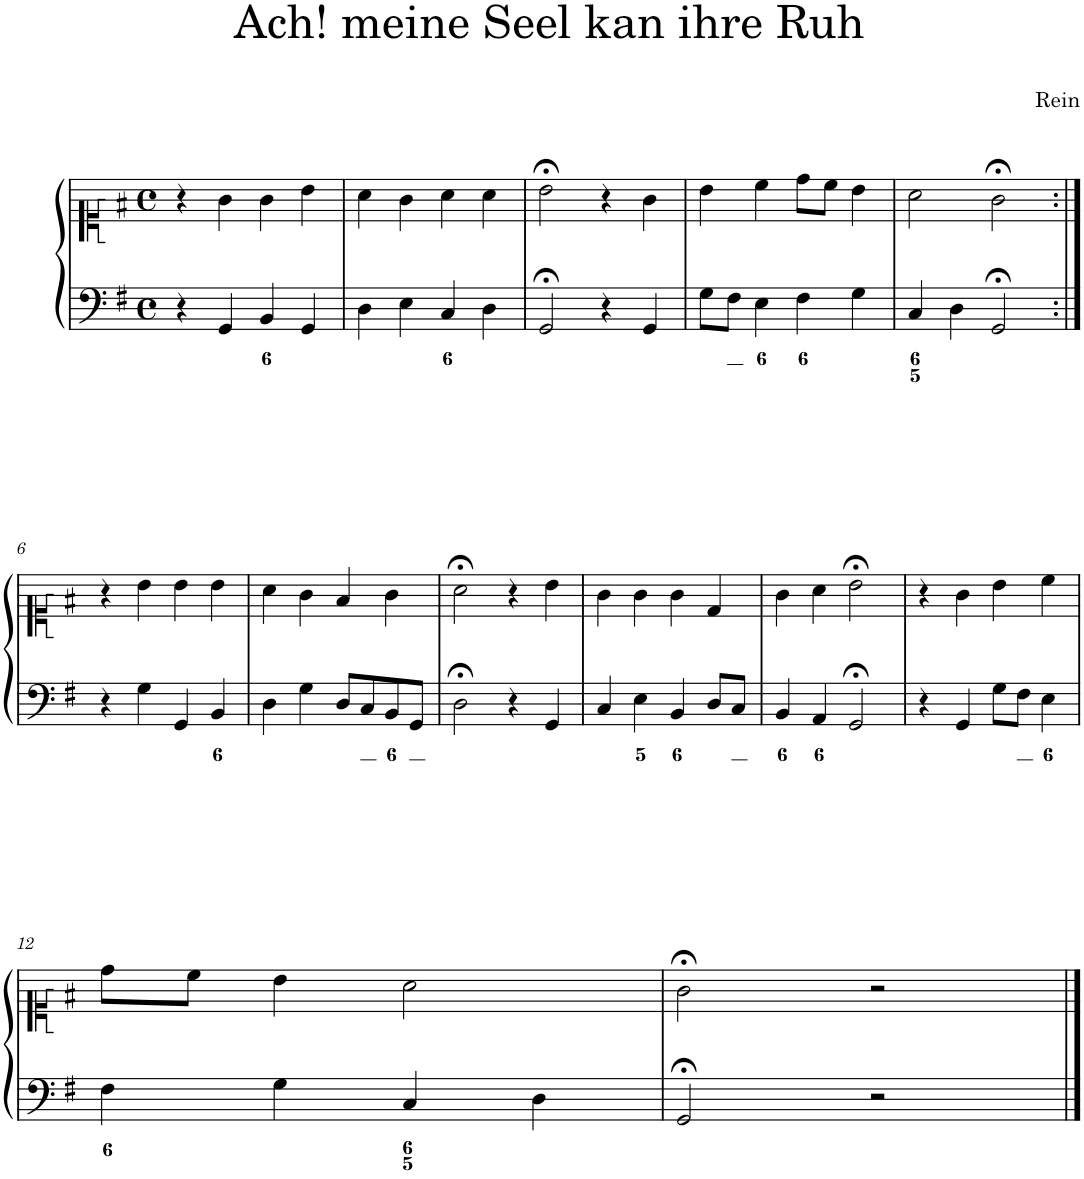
**kern	**kern
*part1	*part1
*staff2	*staff1
*I"Piano	*
*I'Pno.	*
*clefF4	*clefC1
*k[f#]	*k[f#]
*M4/4	*M4/4
*met(c)	*met(c)
=1	=1
4r	4r
4GG/	4g\
4BB/	4g\
4GG/	4b\
=2	=2
4D\	4a\
4E\	4g\
4C/	4a\
4D\	4a\
=3	=3
2GG;</	2b;<\
4r	4r
4GG/	4g\
=4	=4
8G\L	4b\
8F#\J	.
4E\	4cc\
4F#\	8dd\L
.	8cc\J
4G\	4b\
=5	=5
4C/	2a\
4D\	.
2GG;</	2g;<\
!!LO:LB:g=z
=6:|!	=6:|!
4r	4r
4G\	4b\
4GG/	4b\
4BB/	4b\
=7	=7
4D\	4a\
4G\	4g\
8D/L	4f#/
8C/	.
8BB/	4g\
8GG/J	.
=8	=8
2D;<\	2a;<\
4r	4r
4GG/	4b\
=9	=9
4C/	4g\
4E\	4g\
4BB/	4g\
8D/L	4d/
8C/J	.
=10	=10
4BB/	4g\
4AA/	4a\
2GG;</	2b;<\
=11	=11
4r	4r
4GG/	4g\
8G\L	4b\
8F#\J	.
4E\	4cc\
!!LO:LB:g=z
=12	=12
4F#\	8dd\L
.	8cc\J
4G\	4b\
4C/	2a\
4D\	.
=13	=13
2GG;</	2g;<\
2r	2r
==	==
*-	*-
